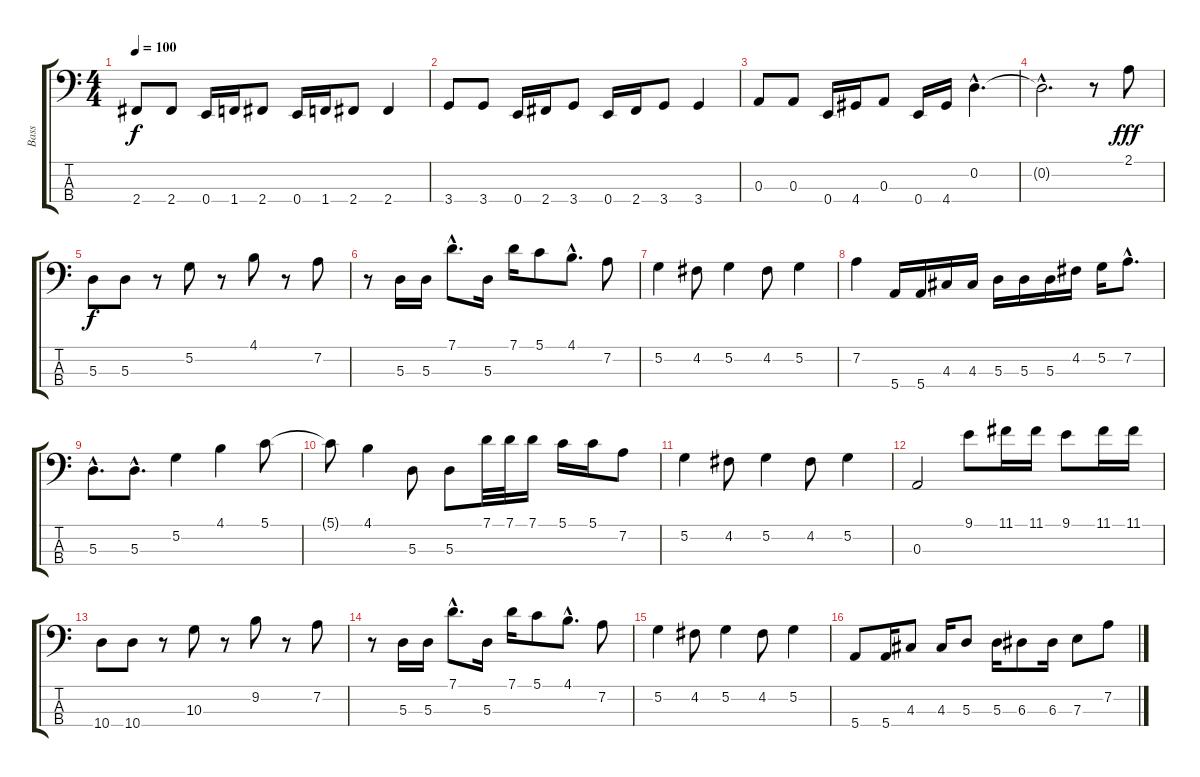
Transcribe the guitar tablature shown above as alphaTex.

\track ("Bass" "Bass") {instrument electricbasspick}
\staff {score tabs}
\tuning (G2 D2 A1 E1) {hide}
\ts (4 4)
\tempo 100
\clef f4
\ks c
2.4.8{dy f} 2.4.8 0.4.16 1.4.16 2.4.8 0.4.16 1.4.16 2.4.8 2.4.4 |
3.4.8 3.4.8 0.4.16 2.4.16 3.4.8 0.4.16 2.4.16 3.4.8 3.4.4 |
0.3.8 0.3.8 0.4.16 4.4.16 0.3.8 0.4.16 4.4.16 0.2{hac}.4{d} |
0.2{hac t}.2{d} r.8 2.1.8{dy fff} |
5.3.8{dy f} 5.3.8 r.8 5.2.8 r.8 4.1.8 r.8 7.2.8 |
r.8 5.3.16 5.3.16 7.1{hac}.8{d} 5.3.16 7.1.16 5.1.8 4.1{hac}.8{d} 7.2.8 |
5.2.4 4.2.8 5.2.4 4.2.8 5.2.4 |
7.2.4 5.4.16 5.4.16 4.3.16 4.3.16 5.3.16 5.3.16 5.3.16 4.2.16 5.2.16 7.2{hac}.8{d} |
5.3{hac}.8{d} 5.3{hac}.8{d} 5.2.4 4.1.4 5.1.8 |
5.1{t}.8 4.1.4 5.3.8 5.3.8 7.1.32 7.1.32 7.1.16 5.1.16 5.1.16 7.2.8 |
5.2.4 4.2.8 5.2.4 4.2.8 5.2.4 |
0.3.2 9.1.8 11.1.16 11.1.16 9.1.8 11.1.16 11.1.16 |
10.4.8 10.4.8 r.8 10.3.8 r.8 9.2.8 r.8 7.2.8 |
r.8 5.3.16 5.3.16 7.1{hac}.8{d} 5.3.16 7.1.16 5.1.8 4.1{hac}.8{d} 7.2.8 |
5.2.4 4.2.8 5.2.4 4.2.8 5.2.4 |
5.4.8 5.4.16 4.3.8 4.3.16 5.3.8 5.3.16 6.3.8 6.3.16 7.3.8 7.2.8
